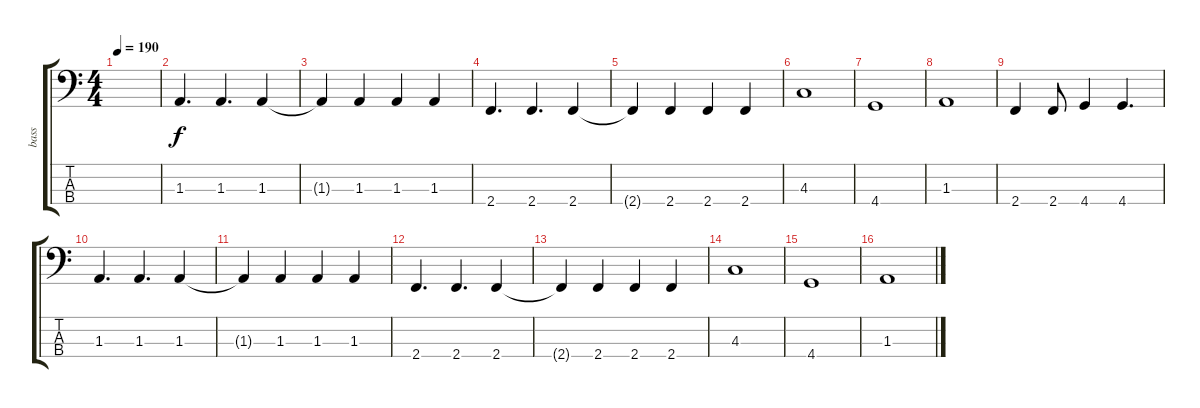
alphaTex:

\track ("bass" "bass") {instrument electricbassfinger}
\staff {score tabs}
\tuning (Gb2 Db2 Ab1 Eb1) {hide}
\ts (4 4)
\tempo 190
\clef f4
\ks c
|
1.3.4{d} 1.3.4{d} 1.3.4 |
1.3{t}.4 1.3.4 1.3.4 1.3.4 |
2.4.4{d} 2.4.4{d} 2.4.4 |
2.4{t}.4 2.4.4 2.4.4 2.4.4 |
4.3.1 |
4.4.1 |
1.3.1 |
2.4.4 2.4.8 4.4.4 4.4.4{d} |
1.3.4{d} 1.3.4{d} 1.3.4 |
1.3{t}.4 1.3.4 1.3.4 1.3.4 |
2.4.4{d} 2.4.4{d} 2.4.4 |
2.4{t}.4 2.4.4 2.4.4 2.4.4 |
4.3.1 |
4.4.1 |
1.3.1
